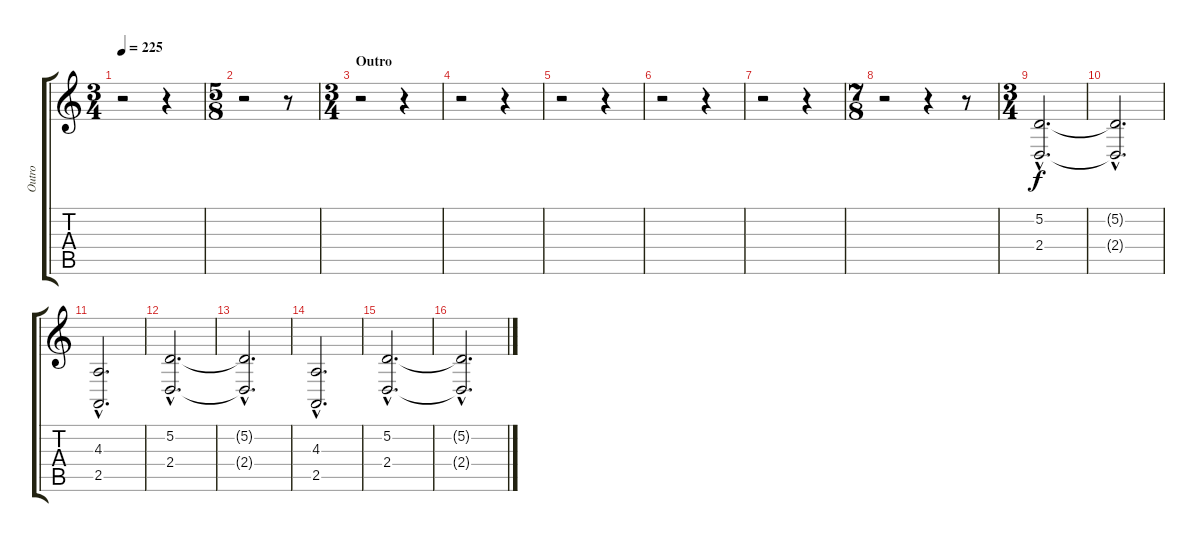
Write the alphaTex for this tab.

\track ("Outro" "Outro") {instrument tuba}
\staff {score tabs}
\tuning (D4 A3 F3 C3 G2 D2) {hide}
\ts (3 4)
\tempo 225
\clef g2
\ks c
r.2{dy f} r.4 |
\ts (5 8)
r.2 r.8 |
\ts (3 4)
\section ("" "Outro")
r.2 r.4 |
r.2 r.4 |
r.2 r.4 |
r.2 r.4 |
r.2 r.4 |
\ts (7 8)
r.2 r.4 r.8 |
\ts (3 4)
(5.2{hac} 2.4{hac}).2{d volume 14} |
(5.2{hac t} 2.4{hac t}).2{d} |
(4.3{hac} 2.5{hac}).2{d} |
(5.2{hac} 2.4{hac}).2{d} |
(5.2{hac t} 2.4{hac t}).2{d} |
(4.3{hac} 2.5{hac}).2{d} |
(5.2{hac} 2.4{hac}).2{d volume 11} |
(5.2{hac t} 2.4{hac t}).2{d}
